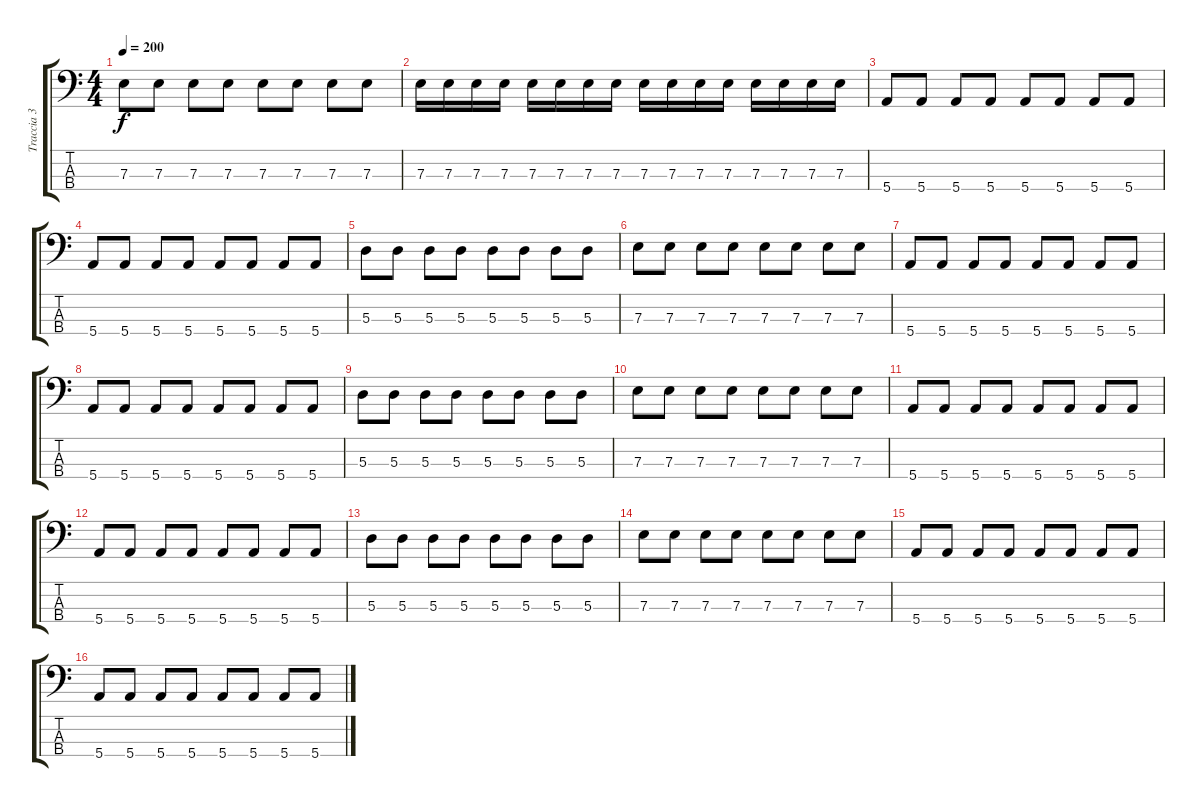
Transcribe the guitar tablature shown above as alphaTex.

\track ("Traccia 3" "Traccia 3") {instrument electricbasspick}
\staff {score tabs}
\tuning (G2 D2 A1 E1) {hide}
\ts (4 4)
\tempo 200
\clef f4
\ks c
7.3.8{dy f} 7.3.8 7.3.8 7.3.8 7.3.8 7.3.8 7.3.8 7.3.8 |
7.3.16 7.3.16 7.3.16 7.3.16 7.3.16 7.3.16 7.3.16 7.3.16 7.3.16 7.3.16 7.3.16 7.3.16 7.3.16 7.3.16 7.3.16 7.3.16 |
5.4.8 5.4.8 5.4.8 5.4.8 5.4.8 5.4.8 5.4.8 5.4.8 |
5.4.8 5.4.8 5.4.8 5.4.8 5.4.8 5.4.8 5.4.8 5.4.8 |
5.3.8 5.3.8 5.3.8 5.3.8 5.3.8 5.3.8 5.3.8 5.3.8 |
7.3.8 7.3.8 7.3.8 7.3.8 7.3.8 7.3.8 7.3.8 7.3.8 |
5.4.8 5.4.8 5.4.8 5.4.8 5.4.8 5.4.8 5.4.8 5.4.8 |
5.4.8 5.4.8 5.4.8 5.4.8 5.4.8 5.4.8 5.4.8 5.4.8 |
5.3.8 5.3.8 5.3.8 5.3.8 5.3.8 5.3.8 5.3.8 5.3.8 |
7.3.8 7.3.8 7.3.8 7.3.8 7.3.8 7.3.8 7.3.8 7.3.8 |
5.4.8 5.4.8 5.4.8 5.4.8 5.4.8 5.4.8 5.4.8 5.4.8 |
5.4.8 5.4.8 5.4.8 5.4.8 5.4.8 5.4.8 5.4.8 5.4.8 |
5.3.8 5.3.8 5.3.8 5.3.8 5.3.8 5.3.8 5.3.8 5.3.8 |
7.3.8 7.3.8 7.3.8 7.3.8 7.3.8 7.3.8 7.3.8 7.3.8 |
5.4.8 5.4.8 5.4.8 5.4.8 5.4.8 5.4.8 5.4.8 5.4.8 |
5.4.8 5.4.8 5.4.8 5.4.8 5.4.8 5.4.8 5.4.8 5.4.8
